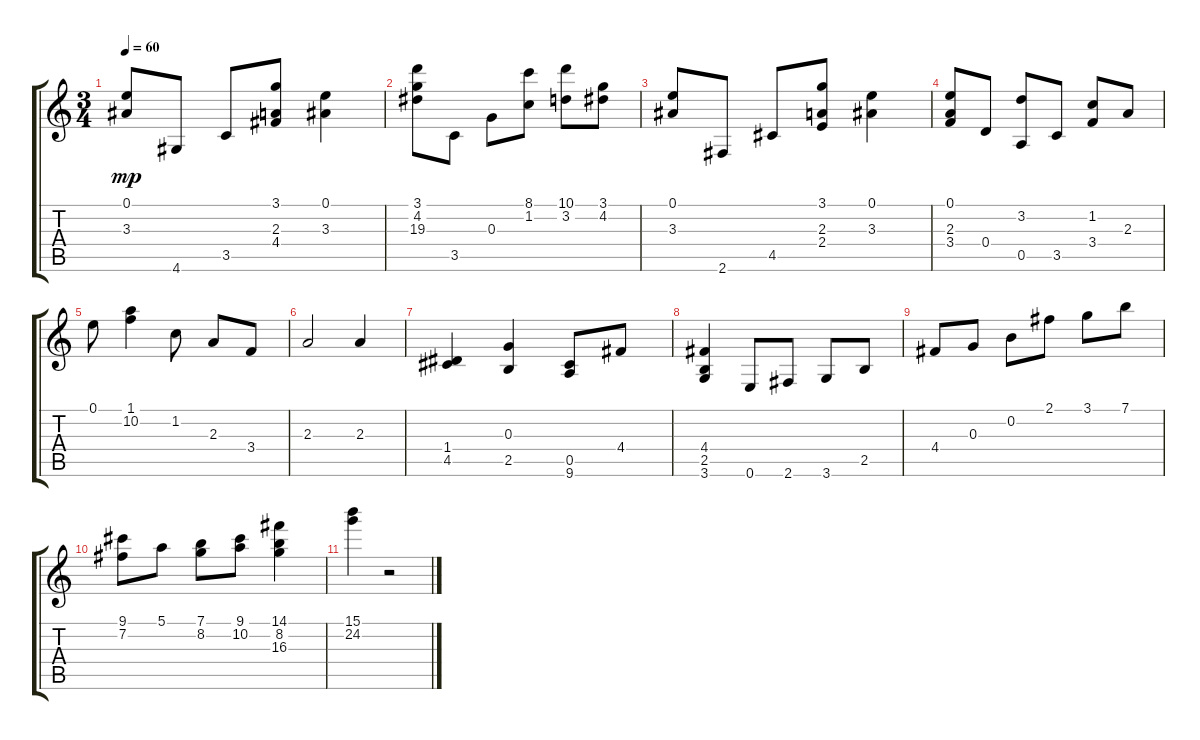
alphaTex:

\track "" {instrument acousticguitarnylon}
\staff {score tabs}
\tuning (E4 B3 G3 D3 A2 E2) {hide}
\ts (3 4)
\tempo 60
\clef g2
\ks c
(0.1 3.3).8{dy mp} 4.6.8 3.5.8 (3.1 2.3 4.4).8 (0.1 3.3).4 |
(3.1 4.2 19.3).8 3.5.8 0.3.8 (8.1 1.2).8 (10.1 3.2).8 (3.1 4.2).8 |
(0.1 3.3).8 2.6.8 4.5.8 (3.1 2.3 2.4).8 (0.1 3.3).4 |
(0.1 2.3 3.4).8 0.4.8 (3.2 0.5).8 3.5.8 (1.2 3.4).8 2.3.8 |
0.1.8 (1.1 10.2).4 1.2.8 2.3.8 3.4.8 |
2.3.2 2.3.4 |
(1.4 4.5).4 (0.3 2.5).4 (0.5 9.6).8 4.4.8 |
(4.4 2.5 3.6).4 0.6.8 2.6.8 3.6.8 2.5.8 |
4.4.8 0.3.8 0.2.8 2.1.8 3.1.8 7.1.8 |
(9.1 7.2).8 5.1.8 (7.1 8.2).8 (9.1 10.2).8 (14.1 8.2 16.3).4 |
(15.1 24.2).4 r.2
